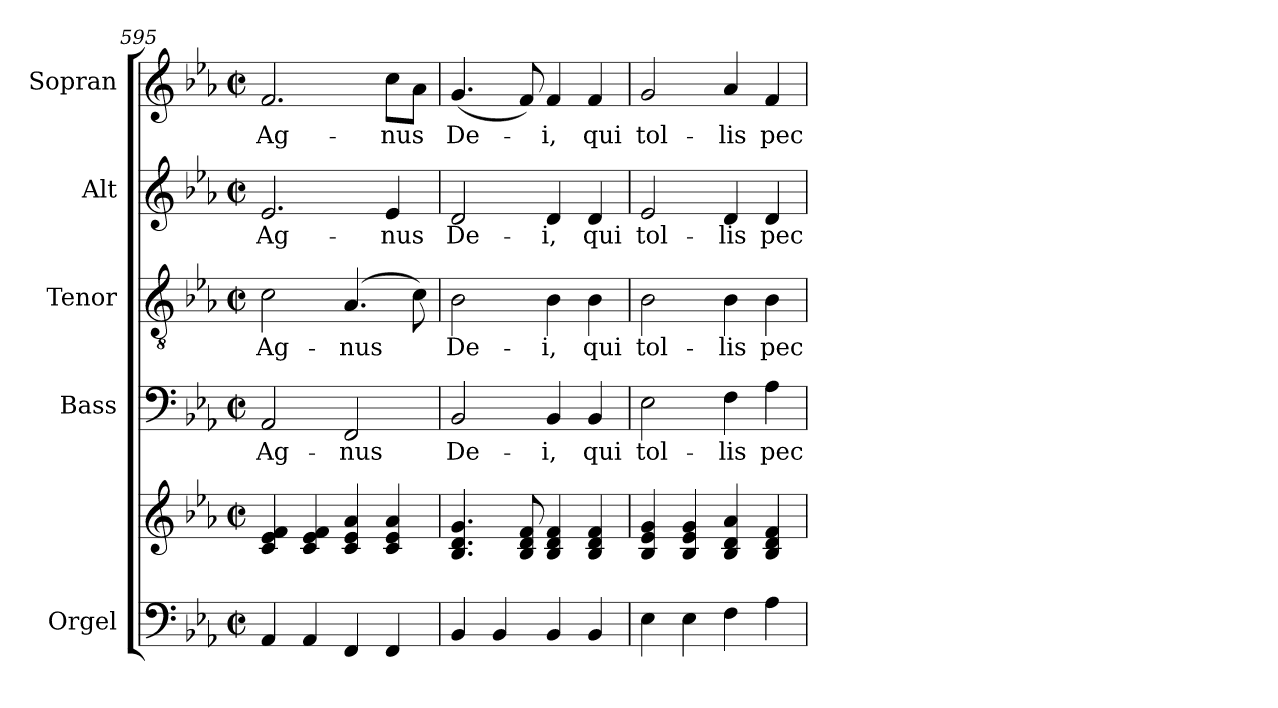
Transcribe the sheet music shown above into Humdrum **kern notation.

**kern	**kern	**kern	**text	**kern	**text	**kern	**text	**kern	**text
*part5	*part5	*part4	*part4	*part3	*part3	*part2	*part2	*part1	*part1
*staff6	*staff5	*staff4	*staff4	*staff3	*staff3	*staff2	*staff2	*staff1	*staff1
*I"Orgel	*	*I"Bass	*	*I"Tenor	*	*I"Alt	*	*I"Sopran	*
*I'Org.	*	*I'B.	*	*I'T.	*	*I'A.	*	*I'S.	*
*clefF4	*clefG2	*clefF4	*	*clefGv2	*	*clefG2	*	*clefG2	*
*k[b-e-a-]	*k[b-e-a-]	*k[b-e-a-]	*	*k[b-e-a-]	*	*k[b-e-a-]	*	*k[b-e-a-]	*
*E-:	*E-:	*E-:	*	*E-:	*	*E-:	*	*E-:	*
*M2/2	*M2/2	*M2/2	*	*M2/2	*	*M2/2	*	*M2/2	*
*met(c|)	*met(c|)	*met(c|)	*	*met(c|)	*	*met(c|)	*	*met(c|)	*
=595	=595	=595	=595	=595	=595	=595	=595	=595	=595
!	!	!	!LO:LY:b	!	!LO:LY:b	!	!LO:LY:b	!	!LO:LY:b
4AA-/	4c/ 4e-/ 4f/	2AA-/	Ag-	2c\	Ag-	2.e-/	Ag-	2.f/	Ag-
4AA-/	4c/ 4e-/ 4f/	.	.	.	.	.	.	.	.
!	!	!	!LO:LY:b	!	!LO:LY:b	!	!	!	!
4FF/	4c/ 4e-/ 4a-/	2FF/	-nus	(4.A-/	-nus	.	.	.	.
!	!	!	!	!	!	!	!LO:LY:b	!	!LO:LY:b
4FF/	4c/ 4e-/ 4a-/	.	.	.	.	4e-/	-nus	8cc\L	-nus
.	.	.	.	8c\)	.	.	.	8a-\J	.
=596	=596	=596	=596	=596	=596	=596	=596	=596	=596
!	!	!	!LO:LY:b	!	!LO:LY:b	!	!LO:LY:b	!	!LO:LY:b
4BB-/	4.B-/ 4.d/ 4.g/	2BB-/	De-	2B-\	De-	2d/	De-	(<4.g/	De-
4BB-/	.	.	.	.	.	.	.	.	.
.	8B-/ 8d/ 8f/	.	.	.	.	.	.	8f/)	.
!	!	!	!LO:LY:b	!	!LO:LY:b	!	!LO:LY:b	!	!LO:LY:b
4BB-/	4B-/ 4d/ 4f/	4BB-/	-i,	4B-\	-i,	4d/	-i,	4f/	-i,
!	!	!	!LO:LY:b	!	!LO:LY:b	!	!LO:LY:b	!	!LO:LY:b
4BB-/	4B-/ 4d/ 4f/	4BB-/	qui	4B-\	qui	4d/	qui	4f/	qui
=597	=597	=597	=597	=597	=597	=597	=597	=597	=597
!	!	!	!LO:LY:b	!	!LO:LY:b	!	!LO:LY:b	!	!LO:LY:b
4E-\	4B-/ 4e-/ 4g/	2E-\	tol-	2B-\	tol-	2e-/	tol-	2g/	tol-
4E-\	4B-/ 4e-/ 4g/	.	.	.	.	.	.	.	.
!	!	!	!LO:LY:b	!	!LO:LY:b	!	!LO:LY:b	!	!LO:LY:b
4F\	4B-/ 4d/ 4a-/	4F\	-lis	4B-\	-lis	4d/	-lis	4a-/	-lis
!	!	!	!LO:LY:b	!	!LO:LY:b	!	!LO:LY:b	!	!LO:LY:b
4A-\	4B-/ 4d/ 4f/	4A-\	pec-	4B-\	pec-	4d/	pec-	4f/	pec-
=	=	=	=	=	=	=	=	=	=
*-	*-	*-	*-	*-	*-	*-	*-	*-	*-
